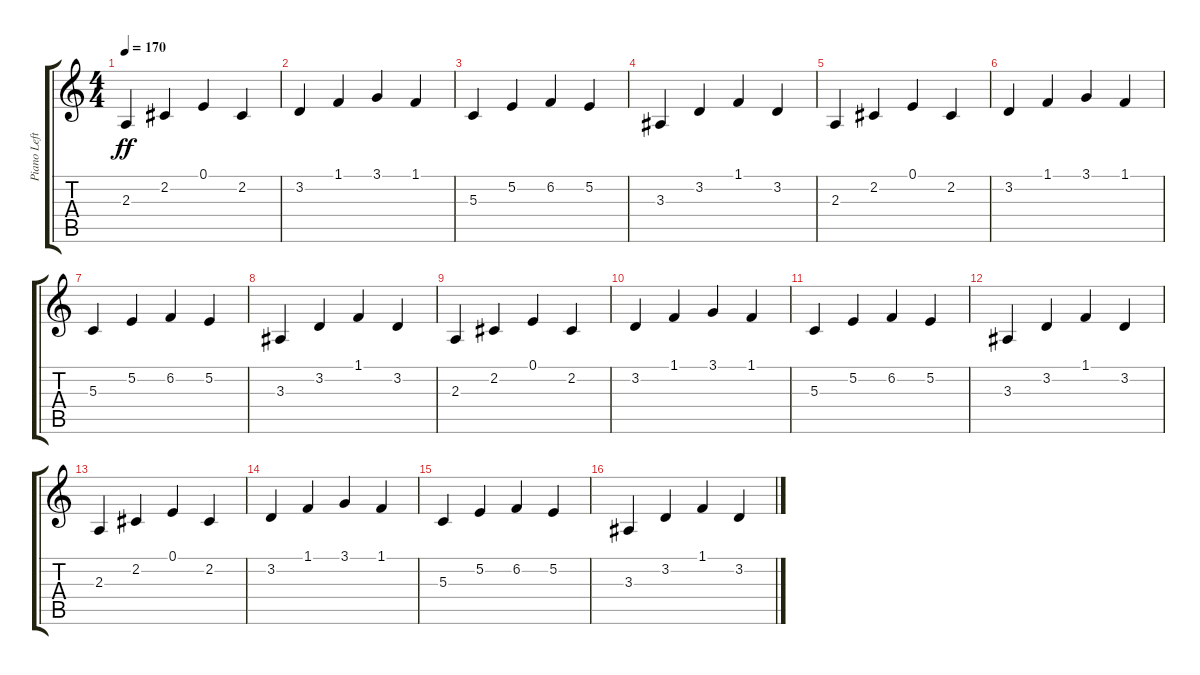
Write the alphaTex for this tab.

\track ("Piano Left Hand" "Piano Left") {instrument acousticgrandpiano}
\staff {score tabs}
\tuning (E4 B3 G3 D3 A2 E2) {hide}
\ts (4 4)
\tempo 170
\clef g2
\ks c
2.3.4{dy ff} 2.2.4 0.1.4 2.2.4 |
3.2.4{volume 16} 1.1.4 3.1.4 1.1.4 |
5.3.4 5.2.4 6.2.4 5.2.4 |
3.3.4 3.2.4 1.1.4 3.2.4 |
2.3.4 2.2.4 0.1.4 2.2.4 |
3.2.4{volume 14} 1.1.4 3.1.4 1.1.4 |
5.3.4 5.2.4 6.2.4 5.2.4 |
3.3.4 3.2.4 1.1.4 3.2.4 |
2.3.4 2.2.4 0.1.4 2.2.4 |
3.2.4{volume 11} 1.1.4 3.1.4 1.1.4 |
5.3.4 5.2.4 6.2.4 5.2.4 |
3.3.4 3.2.4 1.1.4 3.2.4 |
2.3.4 2.2.4 0.1.4 2.2.4 |
3.2.4{volume 9} 1.1.4 3.1.4 1.1.4 |
5.3.4 5.2.4 6.2.4 5.2.4 |
3.3.4{volume 8} 3.2.4 1.1.4 3.2.4
